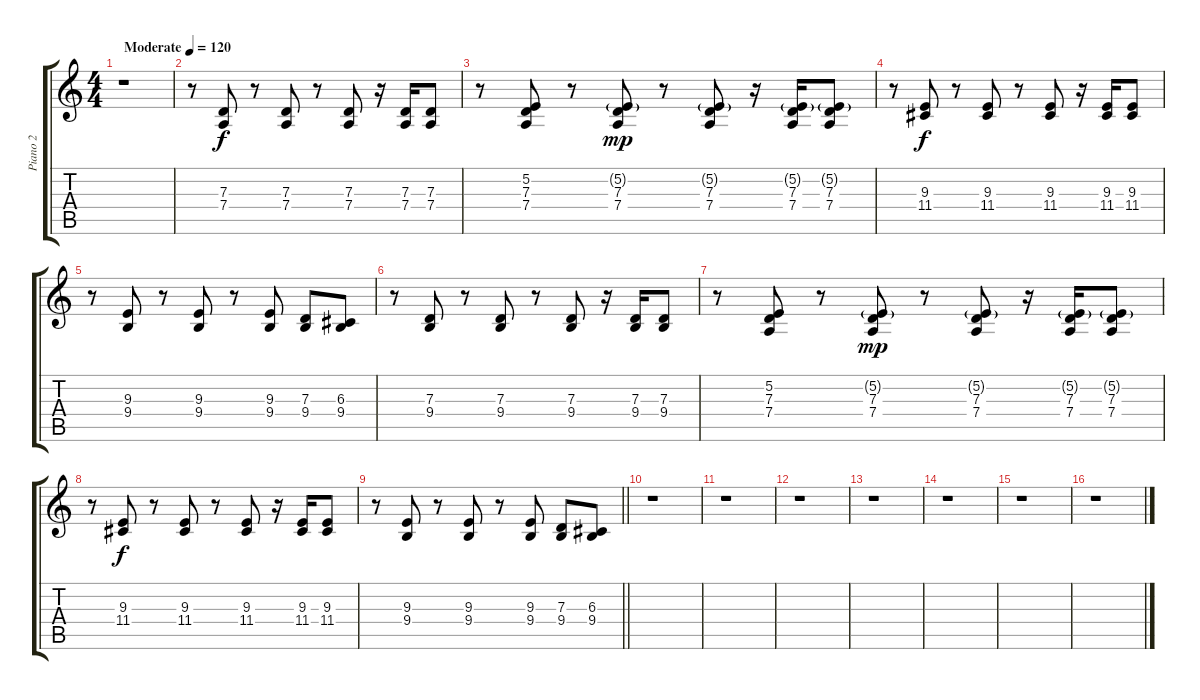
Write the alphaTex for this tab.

\track ("Piano 2" "Piano 2") {instrument electricpiano2}
\staff {score tabs}
\tuning (E4 B3 G3 D3 A2 E2) {hide}
\ts (4 4)
\tempo (120 "Moderate")
\clef g2
\ks c
r.1{dy f instrument electricpiano2} |
r.8 (7.3 7.4).8 r.8 (7.3 7.4).8 r.8 (7.3 7.4).8 r.16 (7.3 7.4).16 (7.3 7.4).8 |
r.8 (5.2 7.3 7.4).8 r.8 (5.2{g} 7.3 7.4).8{dy mp} r.8 (5.2{g} 7.3 7.4).8 r.16 (5.2{g} 7.3 7.4).16 (5.2{g} 7.3 7.4).8 |
r.8 (9.3 11.4).8{dy f} r.8 (9.3 11.4).8 r.8 (9.3 11.4).8 r.16 (9.3 11.4).16 (9.3 11.4).8 |
r.8 (9.3 9.4).8 r.8 (9.3 9.4).8 r.8 (9.3 9.4).8 (7.3 9.4).8 (6.3 9.4).8 |
r.8 (7.3 9.4).8 r.8 (7.3 9.4).8 r.8 (7.3 9.4).8 r.16 (7.3 9.4).16 (7.3 9.4).8 |
r.8 (5.2 7.3 7.4).8 r.8 (5.2{g} 7.3 7.4).8{dy mp} r.8 (5.2{g} 7.3 7.4).8 r.16 (5.2{g} 7.3 7.4).16 (5.2{g} 7.3 7.4).8 |
r.8 (9.3 11.4).8{dy f} r.8 (9.3 11.4).8 r.8 (9.3 11.4).8 r.16 (9.3 11.4).16 (9.3 11.4).8 |
\barLineRight lightlight
r.8 (9.3 9.4).8 r.8 (9.3 9.4).8 r.8 (9.3 9.4).8 (7.3 9.4).8 (6.3 9.4).8 |
\section ("" "")
r.1 |
r.1 |
r.1 |
r.1 |
r.1 |
r.1 |
r.1
